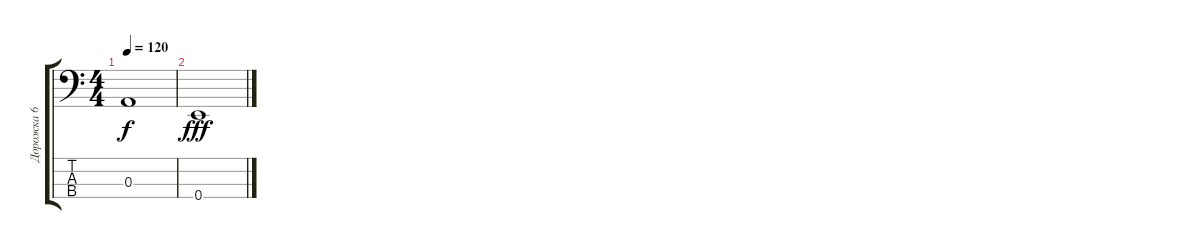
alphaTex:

\track ("Дорожка 6" "Дорожка 6") {instrument synthbass2}
\staff {score tabs}
\tuning (G2 D2 A1 E1) {hide}
\ts (4 4)
\tempo 120
\clef f4
\ks c
0.3.1{dy f} |
0.4.1{dy fff}
